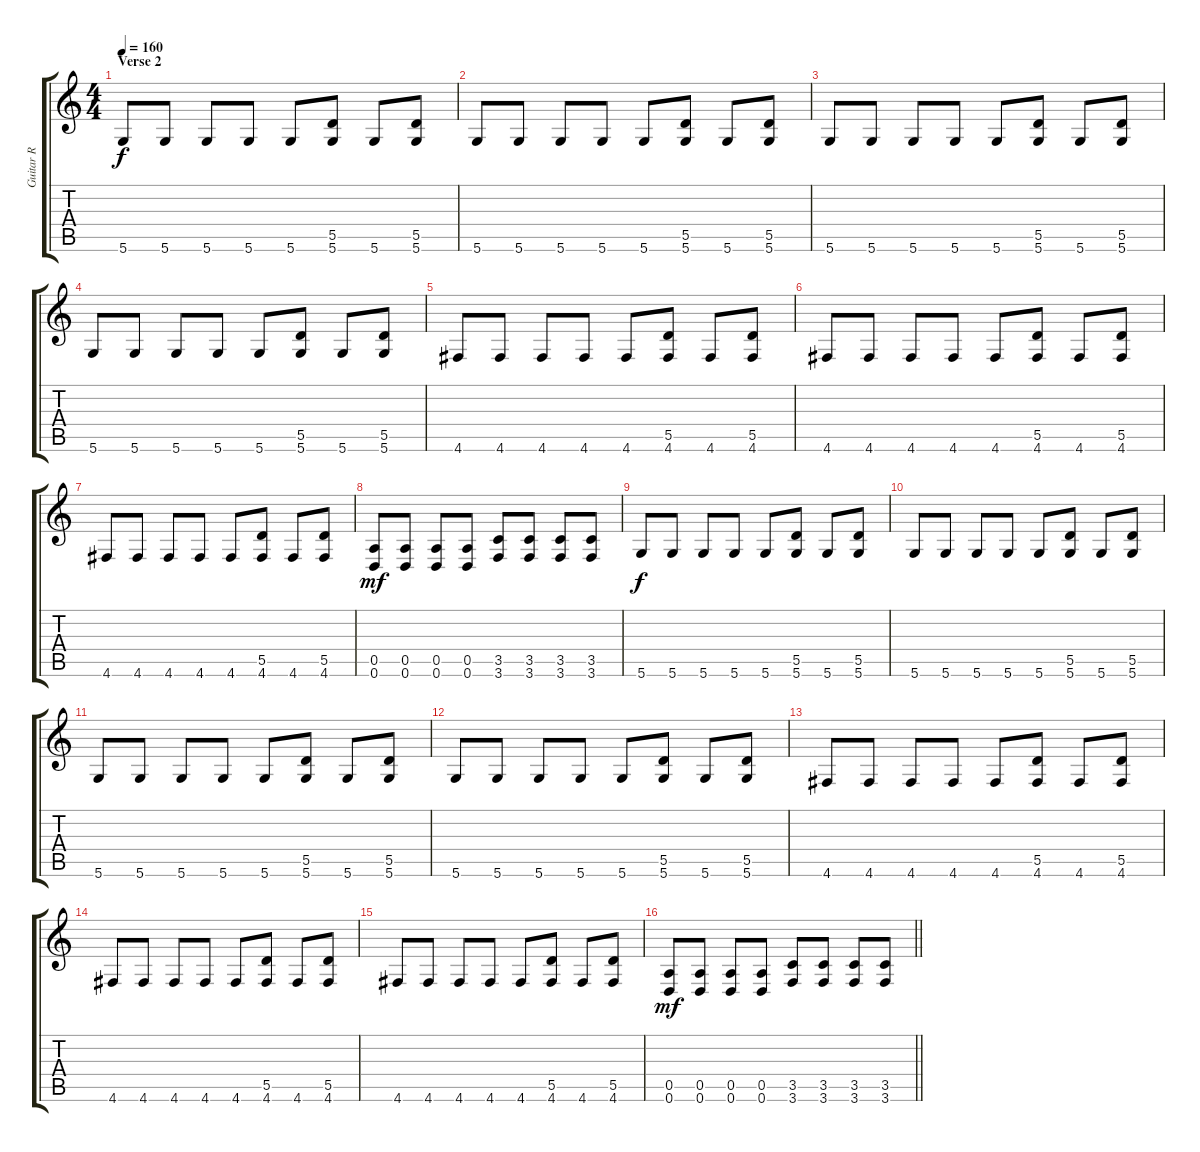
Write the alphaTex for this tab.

\track ("Guitar R" "Guitar R") {instrument distortionguitar}
\staff {score tabs}
\tuning (E4 B3 G3 D3 A2 D2) {hide}
\ts (4 4)
\section ("" "Verse 2")
\tempo 160
\clef g2
\ks c
5.6.8{dy f} 5.6.8 5.6.8 5.6.8 5.6.8 (5.5 5.6).8 5.6.8 (5.5 5.6).8 |
5.6.8 5.6.8 5.6.8 5.6.8 5.6.8 (5.5 5.6).8 5.6.8 (5.5 5.6).8 |
5.6.8 5.6.8 5.6.8 5.6.8 5.6.8 (5.5 5.6).8 5.6.8 (5.5 5.6).8 |
5.6.8 5.6.8 5.6.8 5.6.8 5.6.8 (5.5 5.6).8 5.6.8 (5.5 5.6).8 |
4.6.8 4.6.8 4.6.8 4.6.8 4.6.8 (5.5 4.6).8 4.6.8 (5.5 4.6).8 |
4.6.8 4.6.8 4.6.8 4.6.8 4.6.8 (5.5 4.6).8 4.6.8 (5.5 4.6).8 |
4.6.8 4.6.8 4.6.8 4.6.8 4.6.8 (5.5 4.6).8 4.6.8 (5.5 4.6).8 |
(0.5 0.6).8{dy mf} (0.5 0.6).8 (0.5 0.6).8 (0.5 0.6).8 (3.5 3.6).8 (3.5 3.6).8 (3.5 3.6).8 (3.5 3.6).8 |
5.6.8{dy f} 5.6.8 5.6.8 5.6.8 5.6.8 (5.5 5.6).8 5.6.8 (5.5 5.6).8 |
5.6.8 5.6.8 5.6.8 5.6.8 5.6.8 (5.5 5.6).8 5.6.8 (5.5 5.6).8 |
5.6.8 5.6.8 5.6.8 5.6.8 5.6.8 (5.5 5.6).8 5.6.8 (5.5 5.6).8 |
5.6.8 5.6.8 5.6.8 5.6.8 5.6.8 (5.5 5.6).8 5.6.8 (5.5 5.6).8 |
4.6.8 4.6.8 4.6.8 4.6.8 4.6.8 (5.5 4.6).8 4.6.8 (5.5 4.6).8 |
4.6.8 4.6.8 4.6.8 4.6.8 4.6.8 (5.5 4.6).8 4.6.8 (5.5 4.6).8 |
4.6.8 4.6.8 4.6.8 4.6.8 4.6.8 (5.5 4.6).8 4.6.8 (5.5 4.6).8 |
\barLineRight lightlight
(0.5 0.6).8{dy mf} (0.5 0.6).8 (0.5 0.6).8 (0.5 0.6).8 (3.5 3.6).8 (3.5 3.6).8 (3.5 3.6).8 (3.5 3.6).8
